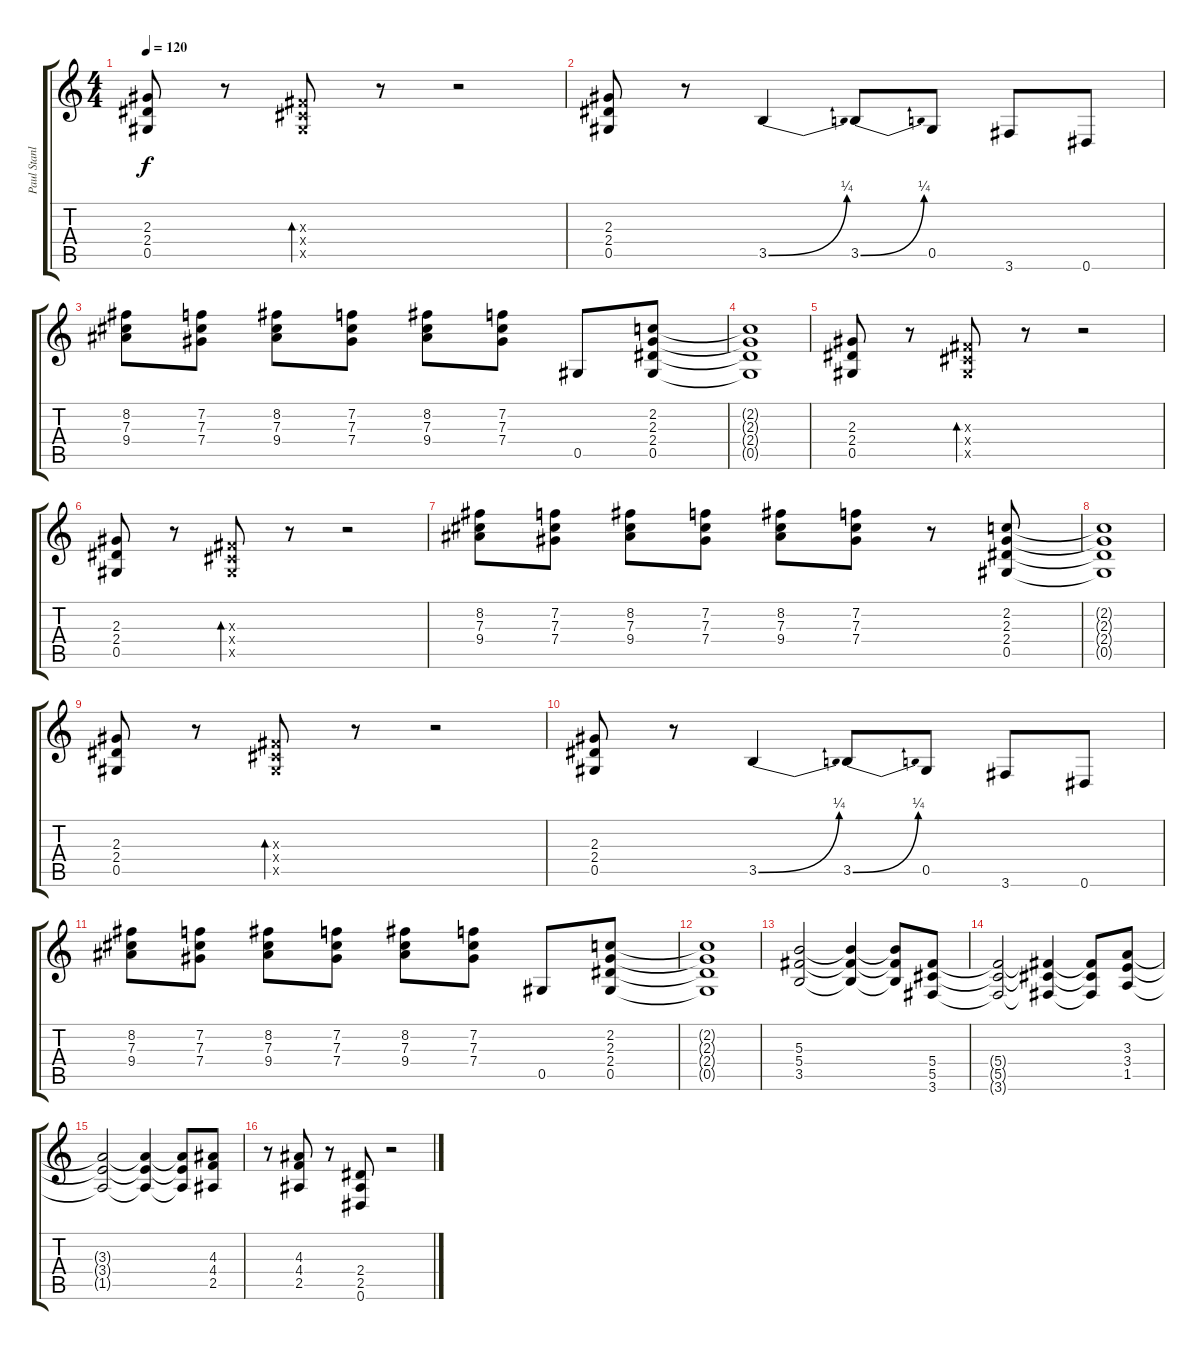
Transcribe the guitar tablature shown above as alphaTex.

\track ("Paul Stanley" "Paul Stanl") {instrument distortionguitar}
\staff {score tabs}
\tuning (Eb4 Bb3 Gb3 Db3 Ab2 Eb2) {hide}
\ts (4 4)
\tempo 120
\clef g2
\ks c
(2.3 2.4 0.5).8{dy f} r.8 (0.3{x} 0.4{x} 0.5{x}).8{bd 240} r.8 r.2 |
(2.3 2.4 0.5).8 r.8 3.5{be (bend 0 0 60 1)}.4 3.5{be (bend 0 0 60 1)}.8 0.5.8 3.6.8 0.6.8 |
(8.2 7.3 9.4).8 (7.2 7.3 7.4).8 (8.2 7.3 9.4).8 (7.2 7.3 7.4).8 (8.2 7.3 9.4).8 (7.2 7.3 7.4).8 0.5.8 (2.2 2.3 2.4 0.5).8 |
(2.2{t} 2.3{t} 2.4{t} 0.5{t}).1 |
(2.3 2.4 0.5).8 r.8 (0.3{x} 0.4{x} 0.5{x}).8{bd 240} r.8 r.2 |
(2.3 2.4 0.5).8 r.8 (0.3{x} 0.4{x} 0.5{x}).8{bd 240} r.8 r.2 |
(8.2 7.3 9.4).8 (7.2 7.3 7.4).8 (8.2 7.3 9.4).8 (7.2 7.3 7.4).8 (8.2 7.3 9.4).8 (7.2 7.3 7.4).8 r.8 (2.2 2.3 2.4 0.5).8 |
(2.2{t} 2.3{t} 2.4{t} 0.5{t}).1 |
(2.3 2.4 0.5).8 r.8 (0.3{x} 0.4{x} 0.5{x}).8{bd 240} r.8 r.2 |
(2.3 2.4 0.5).8 r.8 3.5{be (bend 0 0 60 1)}.4 3.5{be (bend 0 0 60 1)}.8 0.5.8 3.6.8 0.6.8 |
(8.2 7.3 9.4).8 (7.2 7.3 7.4).8 (8.2 7.3 9.4).8 (7.2 7.3 7.4).8 (8.2 7.3 9.4).8 (7.2 7.3 7.4).8 0.5.8 (2.2 2.3 2.4 0.5).8 |
(2.2{t} 2.3{t} 2.4{t} 0.5{t}).1 |
(5.3 5.4 3.5).2 (5.3{t} 5.4{t} 3.5{t}).4 (5.3{t} 5.4{t} 3.5{t}).8 (5.4 5.5 3.6).8 |
(5.4{t} 5.5{t} 3.6{t}).2 (5.4{t} 5.5{t} 3.6{t}).4 (5.4{t} 5.5{t} 3.6{t}).8 (3.3 3.4 1.5).8 |
(3.3{t} 3.4{t} 1.5{t}).2 (3.3{t} 3.4{t} 1.5{t}).4 (3.3{t} 3.4{t} 1.5{t}).8 (4.3 4.4 2.5).8 |
r.8 (4.3 4.4 2.5).8 r.8 (2.4 2.5 0.6).8 r.2
